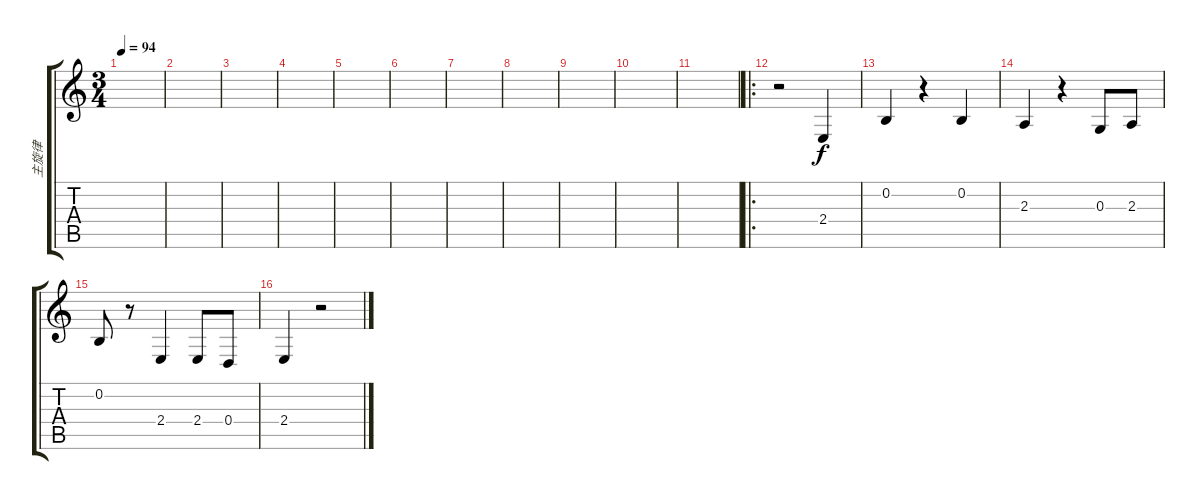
\track ("主旋律" "主旋律") {instrument accordion}
\staff {score tabs}
\tuning (E4 B3 G3 D3 A2 E2) {hide}
\ts (3 4)
\tempo 94
\clef g2
\ks c
|
|
|
|
|
|
|
|
|
|
|
\ro
r.2 2.4.4 |
0.2.4 r.4 0.2.4 |
2.3.4 r.4 0.3.8 2.3.8 |
0.2.8 r.8 2.4.4 2.4.8 0.4.8 |
2.4.4 r.2
